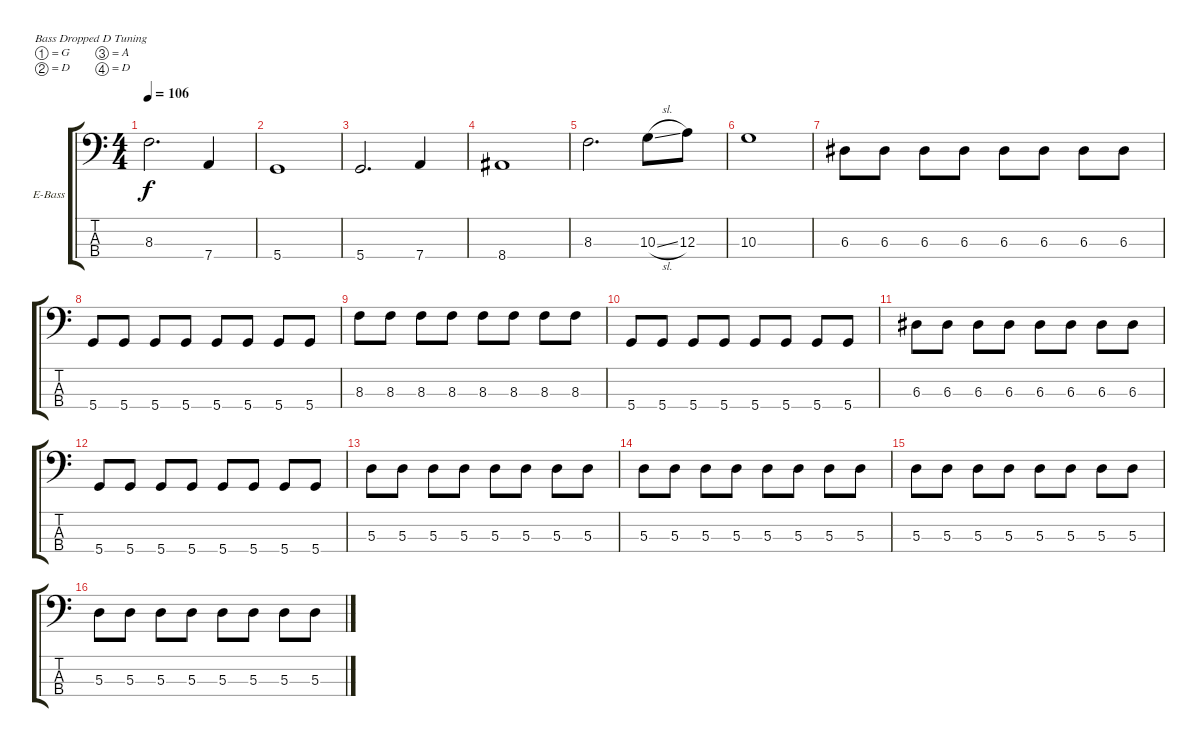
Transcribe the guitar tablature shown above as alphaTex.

\bracketExtendMode groupsimilarinstruments
\firstSystemTrackNameOrientation horizontal
\otherSystemsTrackNameOrientation horizontal
\track ("Bass Tim C." "E-Bass") {instrument electricbassfinger}
\staff {score tabs}
\tuning (G2 D2 A1 D1)
\ts (4 4)
\tempo 106
\clef f4
\ks c
8.3.2{d dy f} 7.4.4 |
5.4.1 |
5.4.2{d} 7.4.4 |
8.4.1 |
8.3.2{d} 10.3{sl}.8 12.3.8 |
10.3.1 |
6.3.8 6.3.8 6.3.8 6.3.8 6.3.8 6.3.8 6.3.8 6.3.8 |
5.4.8 5.4.8 5.4.8 5.4.8 5.4.8 5.4.8 5.4.8 5.4.8 |
8.3.8 8.3.8 8.3.8 8.3.8 8.3.8 8.3.8 8.3.8 8.3.8 |
5.4.8 5.4.8 5.4.8 5.4.8 5.4.8 5.4.8 5.4.8 5.4.8 |
6.3.8 6.3.8 6.3.8 6.3.8 6.3.8 6.3.8 6.3.8 6.3.8 |
5.4.8 5.4.8 5.4.8 5.4.8 5.4.8 5.4.8 5.4.8 5.4.8 |
5.3.8 5.3.8 5.3.8 5.3.8 5.3.8 5.3.8 5.3.8 5.3.8 |
5.3.8 5.3.8 5.3.8 5.3.8 5.3.8 5.3.8 5.3.8 5.3.8 |
5.3.8 5.3.8 5.3.8 5.3.8 5.3.8 5.3.8 5.3.8 5.3.8 |
5.3.8 5.3.8 5.3.8 5.3.8 5.3.8 5.3.8 5.3.8 5.3.8
